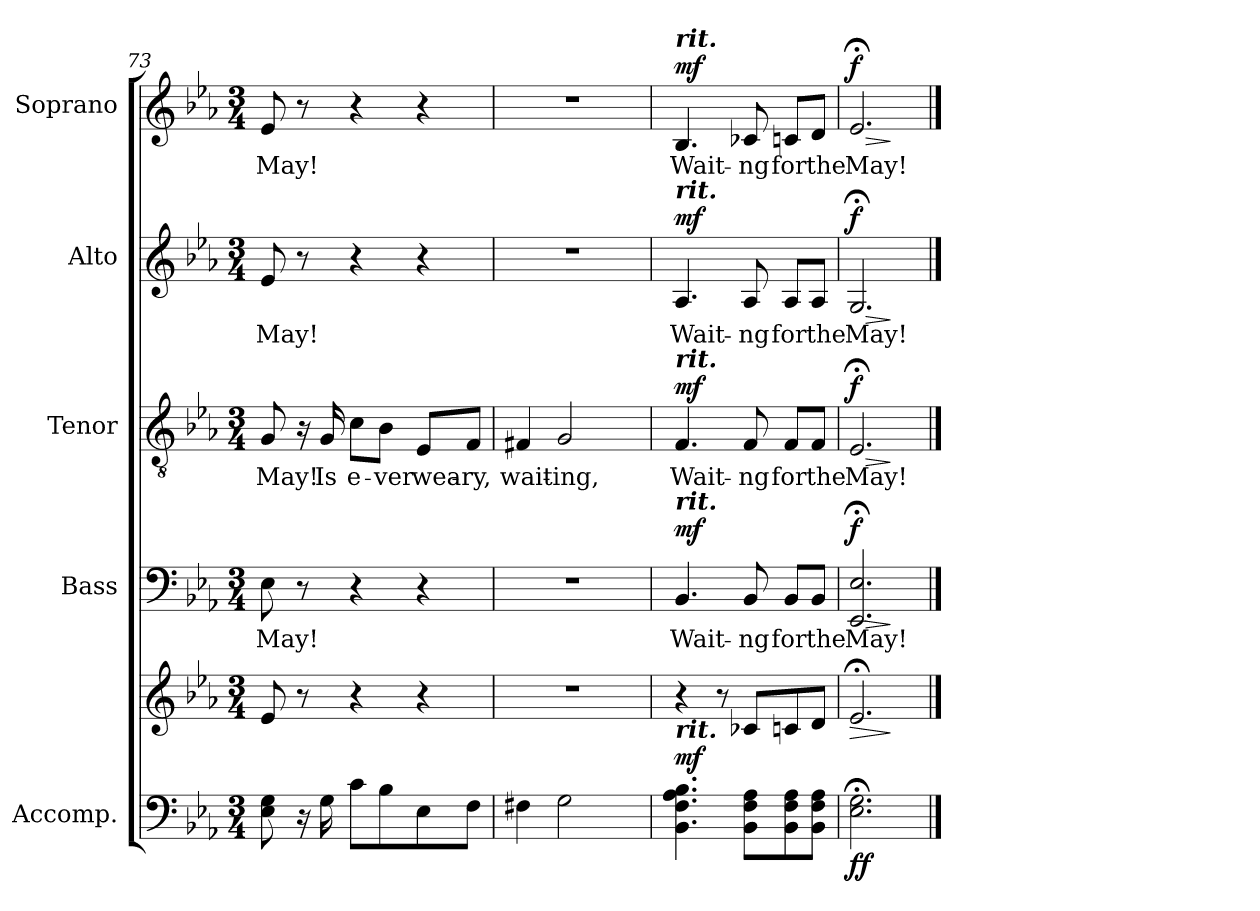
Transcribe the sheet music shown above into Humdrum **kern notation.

**kern	**kern	**dynam	**kern	**text	**dynam	**kern	**text	**dynam	**kern	**text	**dynam	**kern	**text	**dynam
*part5	*part5	*part5	*part4	*part4	*part4	*part3	*part3	*part3	*part2	*part2	*part2	*part1	*part1	*part1
*staff6	*staff5	*staff5/6	*staff4	*staff4	*staff4	*staff3	*staff3	*staff3	*staff2	*staff2	*staff2	*staff1	*staff1	*staff1
*I"Accomp.	*	*	*I"Bass	*	*	*I"Tenor	*	*	*I"Alto	*	*	*I"Soprano	*	*
*	*	*	*I'B	*	*	*I'T	*	*	*I'A	*	*	*I'S	*	*
!!LO:LB:g=z
*clefF4	*clefG2	*	*clefF4	*	*	*clefGv2	*	*	*clefG2	*	*	*clefG2	*	*
*k[b-e-a-]	*k[b-e-a-]	*	*k[b-e-a-]	*	*	*k[b-e-a-]	*	*	*k[b-e-a-]	*	*	*k[b-e-a-]	*	*
*E-:	*E-:	*	*E-:	*	*	*E-:	*	*	*E-:	*	*	*E-:	*	*
*M3/4	*M3/4	*	*M3/4	*	*	*M3/4	*	*	*M3/4	*	*	*M3/4	*	*
=73	=73	=73	=73	=73	=73	=73	=73	=73	=73	=73	=73	=73	=73	=73
!	!	!	!	!LO:LY:b	!	!	!LO:LY:b	!	!	!LO:LY:b	!	!	!LO:LY:b	!
8E- 8G	8e-	.	8E-	May!	.	8G	May!	.	8e-	May!	.	8e-	May!	.
16r	8r	.	8r	.	.	16r	.	.	8r	.	.	8r	.	.
!	!	!	!	!	!	!	!LO:LY:b	!	!	!	!	!	!	!
16G	.	.	.	.	.	16G	Is	.	.	.	.	.	.	.
!	!	!	!	!	!	!	!LO:LY:b	!	!	!	!	!	!	!
8cL	4r	.	4r	.	.	8c\L	e-	.	4r	.	.	4r	.	.
!	!	!	!	!	!	!	!LO:LY:b	!	!	!	!	!	!	!
8B-	.	.	.	.	.	8B-\J	-ver	.	.	.	.	.	.	.
!	!	!	!	!	!	!	!LO:LY:b	!	!	!	!	!	!	!
8E-	4r	.	4r	.	.	8E-/L	wea-	.	4r	.	.	4r	.	.
!	!	!	!	!	!	!	!LO:LY:b	!	!	!	!	!	!	!
8FJ	.	.	.	.	.	8F/J	-ry,	.	.	.	.	.	.	.
=74	=74	=74	=74	=74	=74	=74	=74	=74	=74	=74	=74	=74	=74	=74
!	!LO:N:vis=1	!	!LO:N:vis=1	!	!	!	!LO:LY:b	!	!LO:N:vis=1	!	!	!LO:N:vis=1	!	!
4F#X	2.r	.	2.r	.	.	4F#X	wait-	.	2.r	.	.	2.r	.	.
!	!	!	!	!	!	!	!LO:LY:b	!	!	!	!	!	!	!
2G	.	.	.	.	.	2G	-ing,	.	.	.	.	.	.	.
=75	=75	=75	=75	=75	=75	=75	=75	=75	=75	=75	=75	=75	=75	=75
!	!	!	!	!	!	!	!	!	!	!	!	!LO:TX:a:Bi:t=rit.	!	!
!	!	!	!	!	!	!	!	!	!LO:TX:a:Bi:t=rit.	!	!	!	!	!
!	!	!	!	!	!	!LO:TX:a:Bi:t=rit.	!	!	!	!	!	!	!	!
!	!	!	!LO:TX:a:Bi:t=rit.	!	!	!	!	!	!	!	!	!	!	!
!LO:TX:a:Bi:t=rit.	!	!	!	!	!	!	!	!	!	!	!	!	!	!
!	!	!LO:DY:a=2	!	!LO:LY:b	!LO:DY:b	!	!LO:LY:b	!LO:DY:b	!	!LO:LY:b	!LO:DY:b	!	!LO:LY:b	!LO:DY:b
4.BB- 4.F 4.A- 4.B-	4r	mf	4.BB-	Wait-	mf	4.F	Wait-	mf	4.A-	Wait-	mf	4.B-	Wait-	mf
.	8r	.	.	.	.	.	.	.	.	.	.	.	.	.
!	!	!	!	!LO:LY:b	!	!	!LO:LY:b	!	!	!LO:LY:b	!	!	!LO:LY:b	!
8BB- 8F 8A-L	8c-XL	.	8BB-	-ng	.	8F	-ng	.	8A-	-ng	.	8c-X	-ng	.
!	!	!	!	!LO:LY:b	!	!	!LO:LY:b	!	!	!LO:LY:b	!	!	!LO:LY:b	!
8BB- 8F 8A-	8cn	.	8BB-/L	for	.	8F/L	for	.	8A-/L	for	.	8cn/L	for	.
!	!	!	!	!LO:LY:b	!	!	!LO:LY:b	!	!	!LO:LY:b	!	!	!LO:LY:b	!
8BB- 8F 8A-J	8dJ	.	8BB-/J	the	.	8F/J	the	.	8A-/J	the	.	8d/J	the	.
=76	=76	=76	=76	=76	=76	=76	=76	=76	=76	=76	=76	=76	=76	=76
!	!	!LO:HP:b	!	!LO:LY:b	!LO:HP:b	!	!LO:LY:b	!LO:HP:b	!	!LO:LY:b	!LO:HP:b	!	!LO:LY:b	!LO:HP:b
!	!	!LO:DY:n=1:b=2	!	!	!	!	!	!	!	!	!	!	!	!
!	!	!LO:DY:n=2:b	!	!	!LO:DY:n=1:b	!	!	!LO:DY:n=1:b	!	!	!LO:DY:n=1:b	!	!	!LO:DY:n=1:b
2.E-;< 2.G;<	2.e-;<	> f f	2.EE-;< 2.E-;<	May!	> f	2.E-;<	May!	> f	2.G;<	May!	> f	2.e-;<	May!	> f
.	.	]	.	.	]	.	.	]	.	.	]	.	.	]
==	==	==	==	==	==	==	==	==	==	==	==	==	==	==
*-	*-	*-	*-	*-	*-	*-	*-	*-	*-	*-	*-	*-	*-	*-
